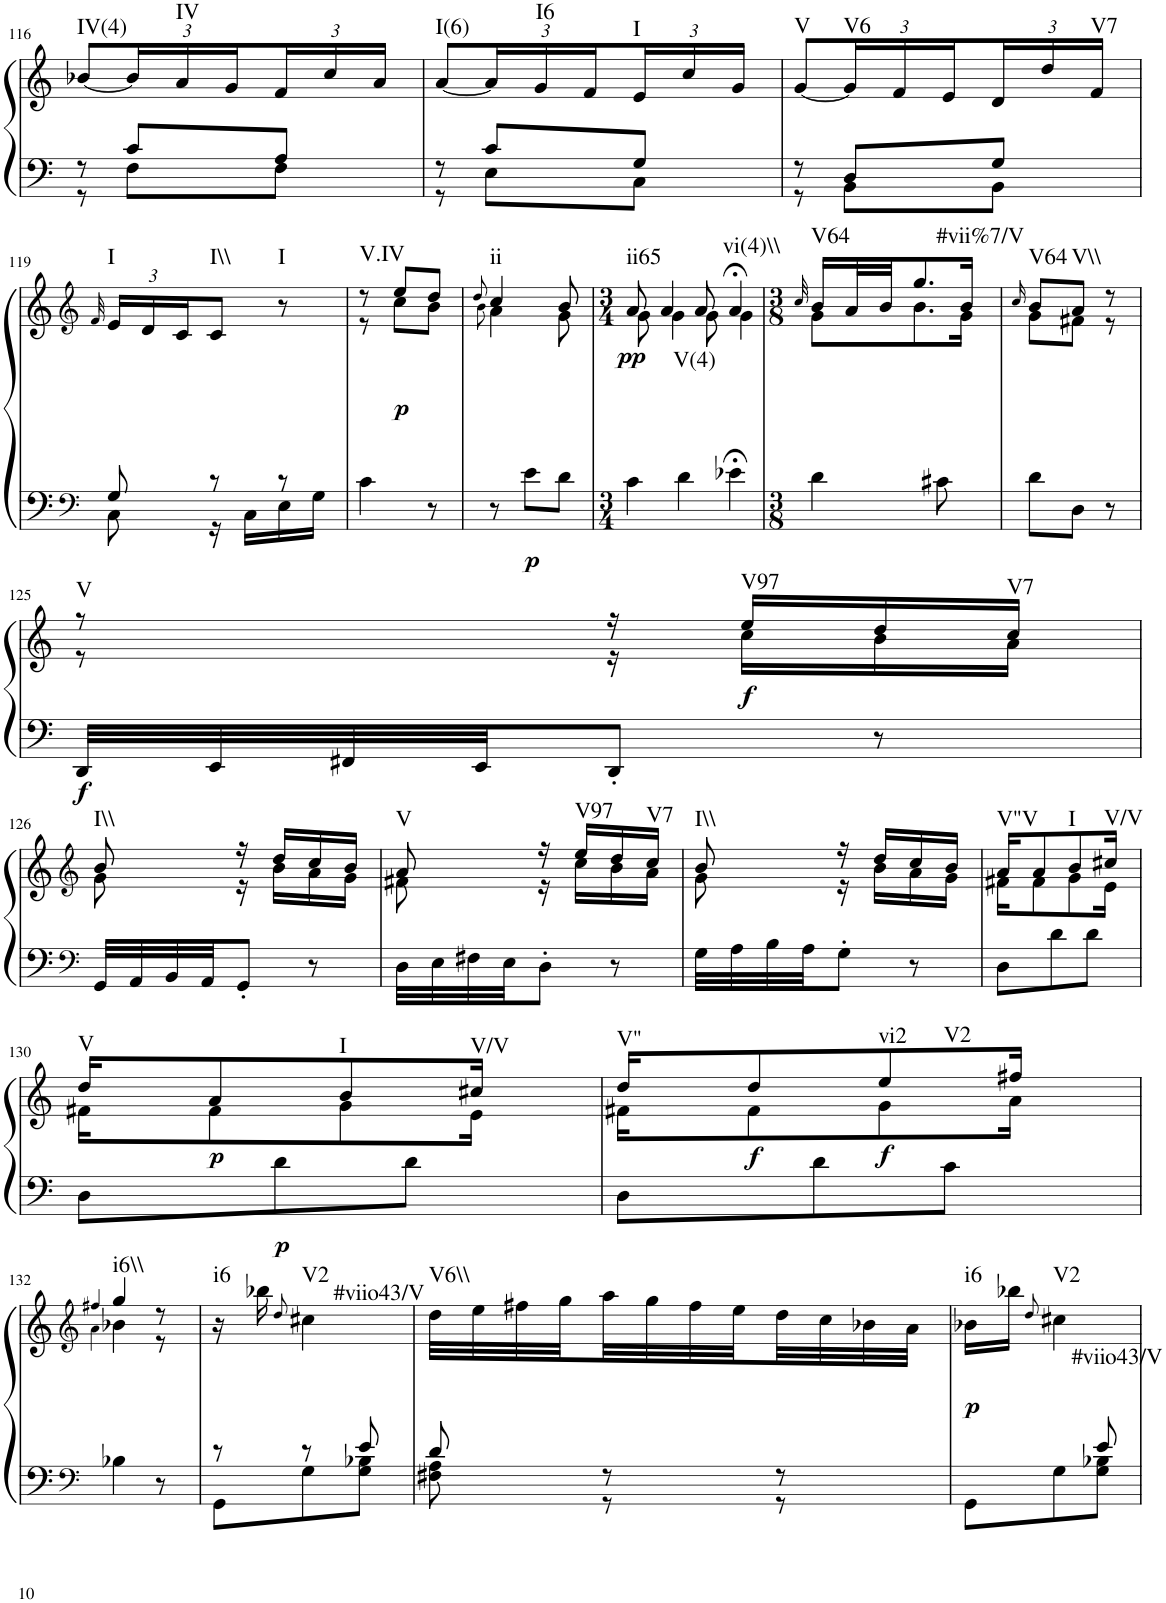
**kern	**kern	**dynam	**harte
*part1	*part1	*part1	*part1
*staff2	*staff1	*staff1/2	*
*I"unbenannt	*	*	*
!!LO:PB:g=z
*clefF4	*clefG2	*	*
*k[]	*k[]	*	*
*M3/8	*M3/8	*	*
=116	=116	=116	=116
*^	*	*	*
!	!	!	!	!LO:H:kt=IV(4)
8r	8r	[8b-X/L	.	N
*	*	*Xbrackettup	*	*
8c/L	8F\L	24b-/L]	.	.
!	!	!	!	!LO:H:kt=IV
.	.	24a/	.	N
.	.	24g/	.	.
8A/J	8F\J	24f/	.	.
.	.	24cc/	.	.
.	.	24a/JJ	.	.
=117	=117	=117	=117	=117
!	!	!	!	!LO:H:kt=I(6)
8r	8r	[8a/L	.	N
8c/L	8E\L	24a/L]	.	.
!	!	!	!	!LO:H:kt=I6
.	.	24g/	.	N
.	.	24f/	.	.
!	!	!	!	!LO:H:kt=I
8G/J	8C\J	24e/	.	N
.	.	24cc/	.	.
.	.	24g/JJ	.	.
=118	=118	=118	=118	=118
!	!	!	!	!LO:H:kt=V
8r	8r	[8g/L	.	N
!	!	!	!	!LO:H:kt=V6
8D/L	8BB\L	24g/L]	.	N
.	.	24f/	.	.
.	.	24e/	.	.
8G/J	8BB\J	24d/	.	.
.	.	24dd/	.	.
!	!	!	!	!LO:H:kt=V7
.	.	24f/JJ	.	N
!!LO:LB:g=z
=119	=119	=119	=119	=119
*clefF4	*	*clefG2	*	*
.	.	32qf/	.	.
!	!	!	!	!LO:H:kt=I
8G/	8C\	24e/LL	.	N
.	.	24d/	.	.
.	.	24c/J	.	.
!	!	!	!	!LO:H:kt=I\\
8r	16r	8c/J	.	N
.	16C\LL	.	.	.
!	!	!	!	!LO:H:kt=I
8r	16E\	8r	.	N
.	16G\JJ	.	.	.
=120	=120	=120	=120	=120
*	*	*^	*	*
!	!	!	!	!	!LO:H:kt=V.IV
*v	*v	*	*	*	*
4c\	8r	8r	.	N
!	!	!	!LO:DY:b	!
.	8ee/L	8cc\L	p	.
8r	8dd/J	8b\J	.	.
=121	=121	=121	=121	=121
.	8qdd/	8qb\	.	.
!	!	!	!	!LO:H:kt=ii
8r	4cc/	4a\	.	N
!	!	!	!LO:DY:b=2	!
8e\L	.	.	p	.
8d\J	8b/	8g\	.	.
*	*v	*v	*	*
=122	=122	=122	=122
*M3/4	*M3/4	*	*
*	*^	*	*
!	!	!	!LO:DY:b	!LO:H:kt=ii65
*	*	*^	*	*
4c\	8a/	8g\	4ryy	pp	N
.	4a/	4g\	.	.	.
!	!	!	!	!	!LO:H:kt=V(4)
4d\	.	.	2ryy	.	N
.	8a/	8g\	.	.	.
!	!	!	!	!	!LO:H:kt=vi(4)\\
4e-X;<\	4a;</	4g\	.	.	N
*	*v	*v	*v	*	*
=123	=123	=123	=123
*M3/8	*M3/8	*	*
.	32qcc/	.	.
*	*^	*	*
!	!	!	!	!LO:H:kt=V64
4d\	16b/LL	8g\L	.	N
.	32a/L	.	.	.
.	32b/JJ	.	.	.
!	!	!	!	!LO:H:kt=#vii%7/V
.	8.gg/	8.b\	.	N
8c#X\	.	.	.	.
.	16b/Jk	16g\Jk	.	.
=124	=124	=124	=124	=124
.	16qcc/	.	.	.
!	!	!	!	!LO:H:kt=V64
8d\L	8b/L	8g\L	.	N
!	!	!	!	!LO:H:kt=V\\
8D\J	8a/J	8f#X\J	.	N
8r	8r	8r	.	.
!!LO:LB:g=z	!!
=125	=125	=125	=125	=125
!	!	!	!LO:DY:b=2	!LO:H:kt=V
32DD/LLL	8r	8r	f	N
32EE/	.	.	.	.
32FF#X/	.	.	.	.
32EE/JJ	.	.	.	.
8DD'/J	16r	16r	.	.
!	!	!	!LO:DY:b	!LO:H:kt=V97
.	16ee/LL	16cc\LL	f	N
8r	16dd/	16b\	.	.
!	!	!	!	!LO:H:kt=V7
.	16cc/JJ	16a\JJ	.	N
!!LO:LB:g=z	!!
=126	=126	=126	=126	=126
*clefF4	*clefG2	*	*	*
!	!	!	!	!LO:H:kt=I\\
32GG/LLL	8b/	8g\	.	N
32AA/	.	.	.	.
32BB/	.	.	.	.
32AA/JJ	.	.	.	.
8GG'/J	16r	16r	.	.
.	16dd/LL	16b\LL	.	.
8r	16cc/	16a\	.	.
.	16b/JJ	16g\JJ	.	.
=127	=127	=127	=127	=127
!	!	!	!	!LO:H:kt=V
32D\LLL	8a/	8f#X\	.	N
32E\	.	.	.	.
32F#X\	.	.	.	.
32E\JJ	.	.	.	.
8D'\J	16r	16r	.	.
!	!	!	!	!LO:H:kt=V97
.	16ee/LL	16cc\LL	.	N
8r	16dd/	16b\	.	.
!	!	!	!	!LO:H:kt=V7
.	16cc/JJ	16a\JJ	.	N
=128	=128	=128	=128	=128
!	!	!	!	!LO:H:kt=I\\
32G\LLL	8b/	8g\	.	N
32A\	.	.	.	.
32B\	.	.	.	.
32A\JJ	.	.	.	.
8G'\J	16r	16r	.	.
.	16dd/LL	16b\LL	.	.
8r	16cc/	16a\	.	.
.	16b/JJ	16g\JJ	.	.
=129	=129	=129	=129	=129
!	!	!	!	!LO:H:kt=V"V
8D\L	16a/KL	16f#X\KL	.	N
.	8a/	8f#\	.	.
8d\	.	.	.	.
!	!	!	!	!LO:H:kt=I
.	8b/	8g\	.	N
8d\J	.	.	.	.
!	!	!	!	!LO:H:kt=V/V
.	16cc#X/Jk	16e\Jk	.	N
!!LO:LB:g=z	!!
=130	=130	=130	=130	=130
!	!	!	!	!LO:H:kt=V
8D\L	16dd/KL	16f#X\KL	.	N
!	!	!	!LO:DY:b	!
.	8a/	8f#\	p	.
!	!	!	!LO:DY:b=2	!
8d\	.	.	p	.
!	!	!	!	!LO:H:kt=I
.	8b/	8g\	.	N
8d\J	.	.	.	.
!	!	!	!	!LO:H:kt=V/V
.	16cc#X/Jk	16e\Jk	.	N
=131	=131	=131	=131	=131
!	!	!	!	!LO:H:kt=V"
8D\L	16dd/KL	16f#X\KL	.	N
!	!	!	!LO:DY:b	!
.	8dd/	8f#\	f	.
8d\	.	.	.	.
!	!	!	!LO:DY:b	!LO:H:n=1:kt=vi2
!	!	!	!	!LO:H:n=2:kt=V2
.	8ee/	8g\	f	N N
8c\J	.	.	.	.
.	16ff#X/Jk	16a\Jk	.	.
!!LO:LB:g=z	!!
=132	=132	=132	=132	=132
*clefF4	*clefG2	*	*	*
.	4qff#X/	4qa\	.	.
!	!	!	!	!LO:H:kt=i6\\
4B-X\	4gg/	4b-X\	.	N
8r	8r	8r	.	.
=133	=133	=133	=133	=133
*^	*	*	*	*
!	!	!	!	!	!LO:H:kt=i6
*	*	*v	*v	*	*
8r	8GG\L	16r	.	N
.	.	16bb-X\	.	.
.	.	8qdd/	.	.
!	!	!	!	!LO:H:n=1:kt=V2
!	!	!	!	!LO:H:n=2:kt=#viio43/V
8r	8G\	4cc#X\	.	N N
8e/	8G\ 8B-X\J	.	.	.
=134	=134	=134	=134	=134
!	!	!	!	!LO:H:kt=V6\\
8d/	8F#X\ 8A\	32dd\LLL	.	N
.	.	32ee\	.	.
.	.	32ff#X\	.	.
.	.	32gg\	.	.
8r	8r	32aa\	.	.
.	.	32gg\	.	.
.	.	32ff#\	.	.
.	.	32ee\	.	.
8r	8r	32dd\	.	.
.	.	32cc\	.	.
.	.	32b-X\	.	.
.	.	32a\JJJ	.	.
=135	=135	=135	=135	=135
!	!	!	!LO:DY:b	!LO:H:kt=i6
*	*	*^	*	*
4ryy	8GG\L	16b-X\LL	4ryy	p	N
.	.	16bb-X\JJ	.	.	.
.	.	8qdd/	.	.	.
!	!	!	!	!	!LO:H:kt=V2
.	8G\	4cc#X\	.	.	N
!	!	!	!	!	!LO:H:kt=#viio43/V
8e/	8G\ 8B-X\J	.	8ryy	.	N
*v	*v	*	*	*	*
*	*v	*v	*	*
=	=	=	=
*-	*-	*-	*-
